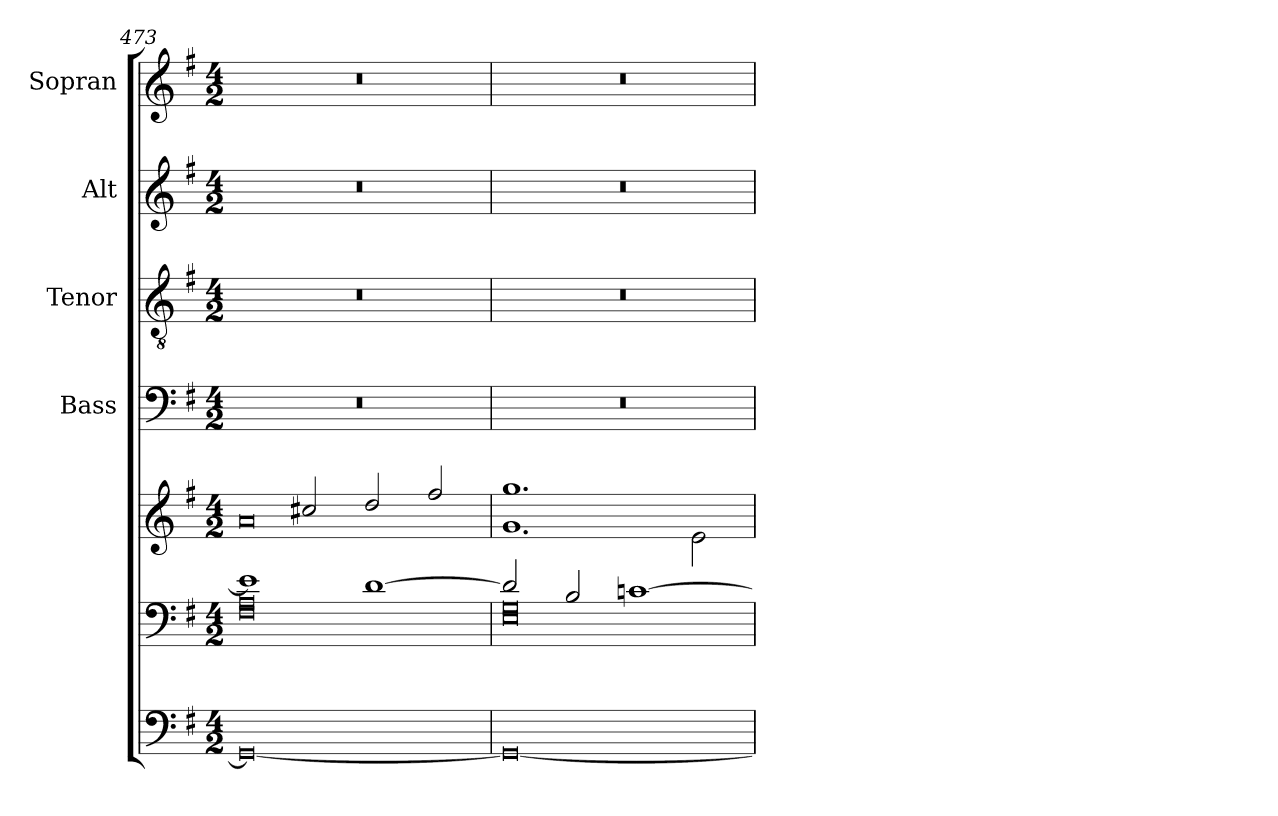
**kern	**kern	**kern	**kern	**kern	**kern	**kern
*part6	*part5	*part5	*part4	*part3	*part2	*part1
*staff7	*staff6	*staff5	*staff4	*staff3	*staff2	*staff1
*	*	*	*I"Bass	*I"Tenor	*I"Alt	*I"Sopran
*	*	*	*I'B.	*I'T.	*I'A.	*I'S.
*clefF4	*clefF4	*clefG2	*clefF4	*clefGv2	*clefG2	*clefG2
*k[f#]	*k[f#]	*k[f#]	*k[f#]	*k[f#]	*k[f#]	*k[f#]
*G:	*G:	*G:	*G:	*G:	*G:	*G:
*M4/2	*M4/2	*M4/2	*M4/2	*M4/2	*M4/2	*M4/2
=473	=473	=473	=473	=473	=473	=473
*	*^	*^	*	*	*	*
0GG_	1e]	0F# 0A	2ryy	0a	0r	0r	0r	0r
.	.	.	2cc#X/	.	.	.	.	.
.	[>1d	.	2dd/	.	.	.	.	.
.	.	.	2ff#/	.	.	.	.	.
=474	=474	=474	=474	=474	=474	=474	=474	=474
0GG_	2d/]	0E 0G	1.gg	1.g	0r	0r	0r	0r
.	2B/	.	.	.	.	.	.	.
.	[>1cn	.	.	.	.	.	.	.
.	.	.	2ryy	2e\	.	.	.	.
*	*v	*v	*	*	*	*	*	*
*	*	*v	*v	*	*	*	*
=	=	=	=	=	=	=
*-	*-	*-	*-	*-	*-	*-
